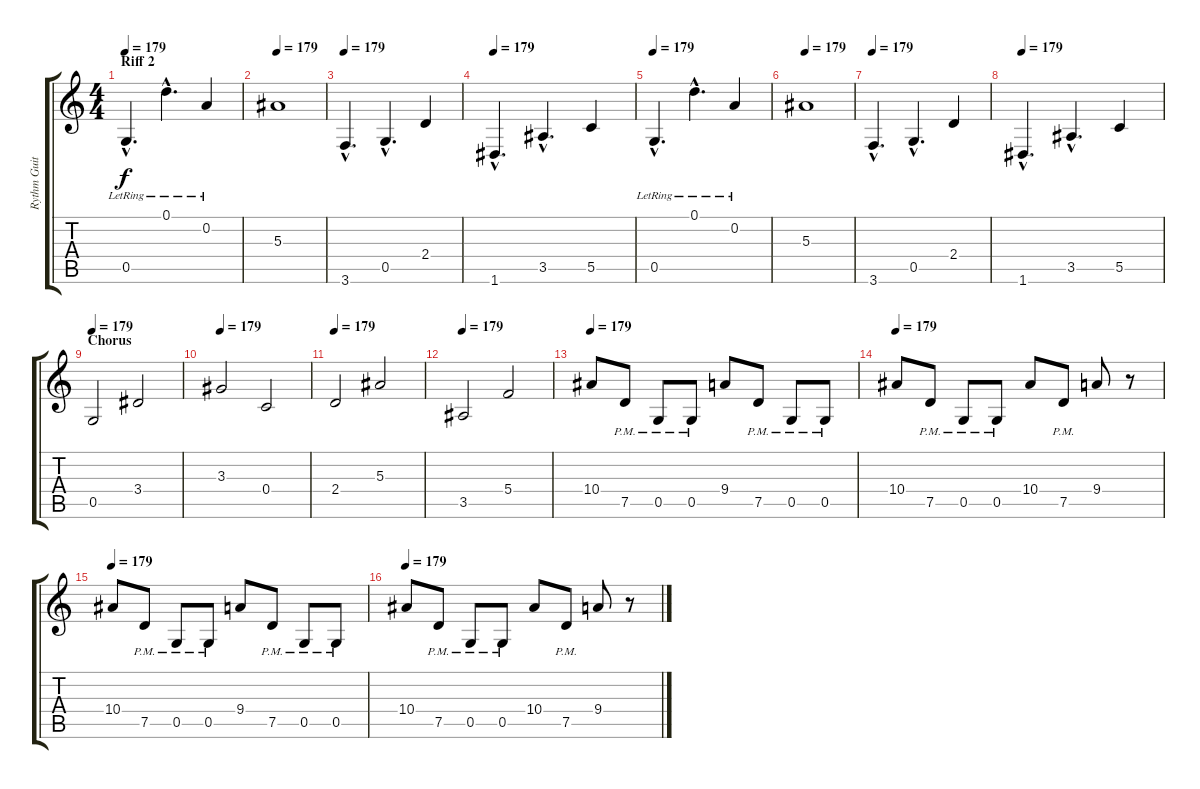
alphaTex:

\track ("Rythm Guitar" "Rythm Guit") {instrument overdrivenguitar}
\staff {score tabs}
\tuning (D4 A3 F3 C3 G2 D2) {hide}
\ts (4 4)
\section ("" "Riff 2")
\tempo 179
\clef g2
\ks c
0.5{hac lr}.4{d dy f volume 9} 0.1{hac lr}.4{d} 0.2{lr}.4 |
\tempo 179
5.3.1 |
\tempo 179
3.6{hac}.4{d} 0.5{hac}.4{d} 2.4.4 |
\tempo 179
1.6{hac}.4{d} 3.5{hac}.4{d} 5.5.4 |
\tempo 179
0.5{hac lr}.4{d} 0.1{hac lr}.4{d} 0.2{lr}.4 |
\tempo 179
5.3.1 |
\tempo 179
3.6{hac}.4{d} 0.5{hac}.4{d} 2.4.4 |
\tempo 179
1.6{hac}.4{d} 3.5{hac}.4{d} 5.5.4 |
\section ("" "Chorus")
\tempo 179
0.5.2{volume 12 balance 4} 3.4.2 |
\tempo 179
3.3.2 0.4.2 |
\tempo 179
2.4.2 5.3.2 |
\tempo 179
3.5.2 5.4.2 |
\tempo 179
10.4.8 7.5{pm}.8 0.5{pm}.8 0.5{pm}.8 9.4.8 7.5{pm}.8 0.5{pm}.8 0.5{pm}.8 |
\tempo 179
10.4.8 7.5{pm}.8 0.5{pm}.8 0.5{pm}.8 10.4.8 7.5{pm}.8 9.4.8 r.8 |
\tempo 179
10.4.8 7.5{pm}.8 0.5{pm}.8 0.5{pm}.8 9.4.8 7.5{pm}.8 0.5{pm}.8 0.5{pm}.8 |
\tempo 179
10.4.8 7.5{pm}.8 0.5{pm}.8 0.5{pm}.8 10.4.8 7.5{pm}.8 9.4.8 r.8
